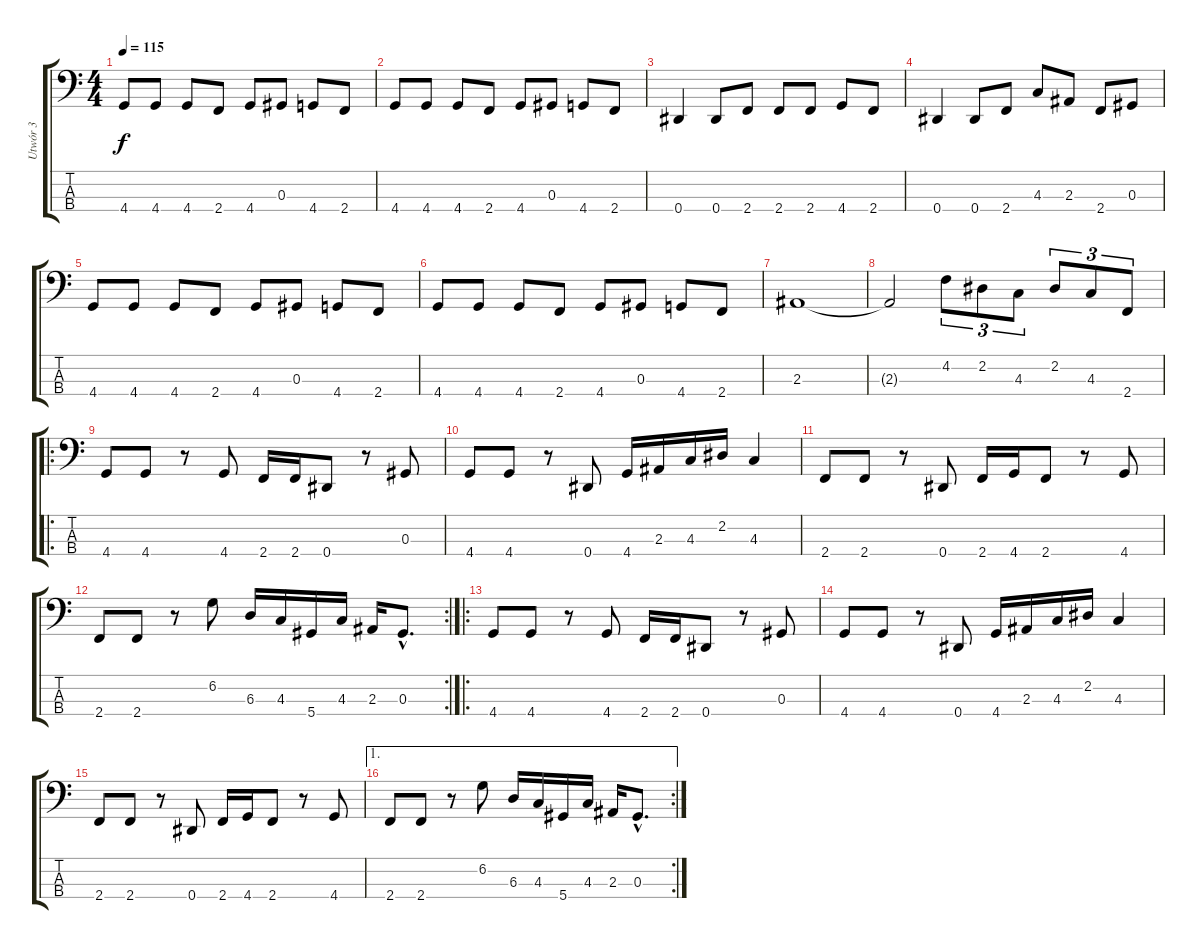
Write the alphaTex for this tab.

\track ("Utwór 3" "Utwór 3") {instrument electricbassfinger}
\staff {score tabs}
\tuning (Gb2 Db2 Ab1 Eb1) {hide}
\ts (4 4)
\tempo 115
\clef f4
\ks c
4.4.8{dy f} 4.4.8 4.4.8 2.4.8 4.4.8 0.3.8 4.4.8 2.4.8 |
4.4.8 4.4.8 4.4.8 2.4.8 4.4.8 0.3.8 4.4.8 2.4.8 |
0.4.4 0.4.8 2.4.8 2.4.8 2.4.8 4.4.8 2.4.8 |
0.4.4 0.4.8 2.4.8 4.3.8 2.3.8 2.4.8 0.3.8 |
4.4.8 4.4.8 4.4.8 2.4.8 4.4.8 0.3.8 4.4.8 2.4.8 |
4.4.8 4.4.8 4.4.8 2.4.8 4.4.8 0.3.8 4.4.8 2.4.8 |
2.3.1 |
2.3{t}.2 4.2.8{tu (3 2)} 2.2.8{tu (3 2)} 4.3.8{tu (3 2)} 2.2.8{tu (3 2)} 4.3.8{tu (3 2)} 2.4.8{tu (3 2)} |
\ro
4.4.8 4.4.8 r.8 4.4.8 2.4.16 2.4.16 0.4.8 r.8 0.3.8 |
4.4.8 4.4.8 r.8 0.4.8 4.4.16 2.3.16 4.3.16 2.2.16 4.3.4 |
2.4.8 2.4.8 r.8 0.4.8 2.4.16 4.4.16 2.4.8 r.8 4.4.8 |
\rc 2
2.4.8 2.4.8 r.8 6.2.8 6.3.16 4.3.16 5.4.16 4.3.16 2.3.16 0.3{hac}.8{d} |
\ro
4.4.8 4.4.8 r.8 4.4.8 2.4.16 2.4.16 0.4.8 r.8 0.3.8 |
4.4.8 4.4.8 r.8 0.4.8 4.4.16 2.3.16 4.3.16 2.2.16 4.3.4 |
2.4.8 2.4.8 r.8 0.4.8 2.4.16 4.4.16 2.4.8 r.8 4.4.8 |
\ae 1
\rc 2
2.4.8 2.4.8 r.8 6.2.8 6.3.16 4.3.16 5.4.16 4.3.16 2.3.16 0.3{hac}.8{d}
